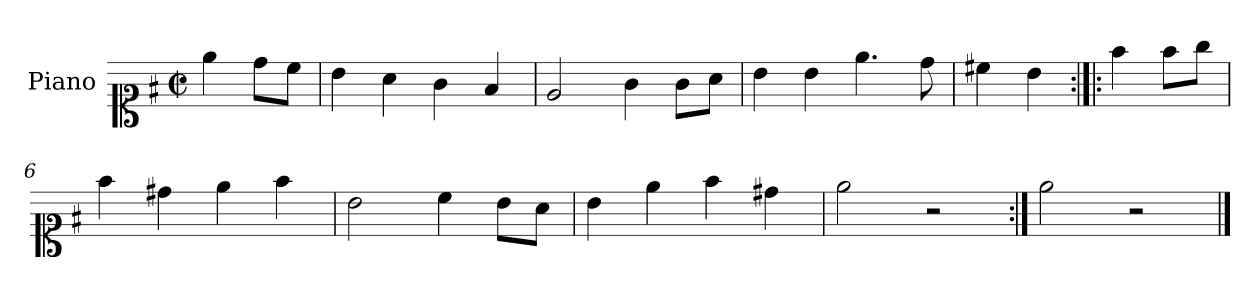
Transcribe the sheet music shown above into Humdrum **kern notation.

**kern
*part1
*staff1
*I"Piano
*I'Pno.
*clefC1
*k[f#]
*M2/2
*met(c|)
=
4ee\
8dd\L
8cc\J
=1
4b\
4a\
4g\
4f#/
=2
2e/
4g\
8g\L
8a\J
=3
4b\
4b\
4.ee\
8dd\
=4
4cc#X\
4b\
=5:|!|:
4ff#\
8ff#\L
8gg\J
=6
4ff#\
4dd#X\
4ee\
4ff#\
!!LO:LB:g=z
=7
2b\
4cc\
8b\L
8a\J
=8
4b\
4ee\
4ff#\
4dd#X\
=9
2ee\
2r
=10:|!
2ee\
2r
==
*-
